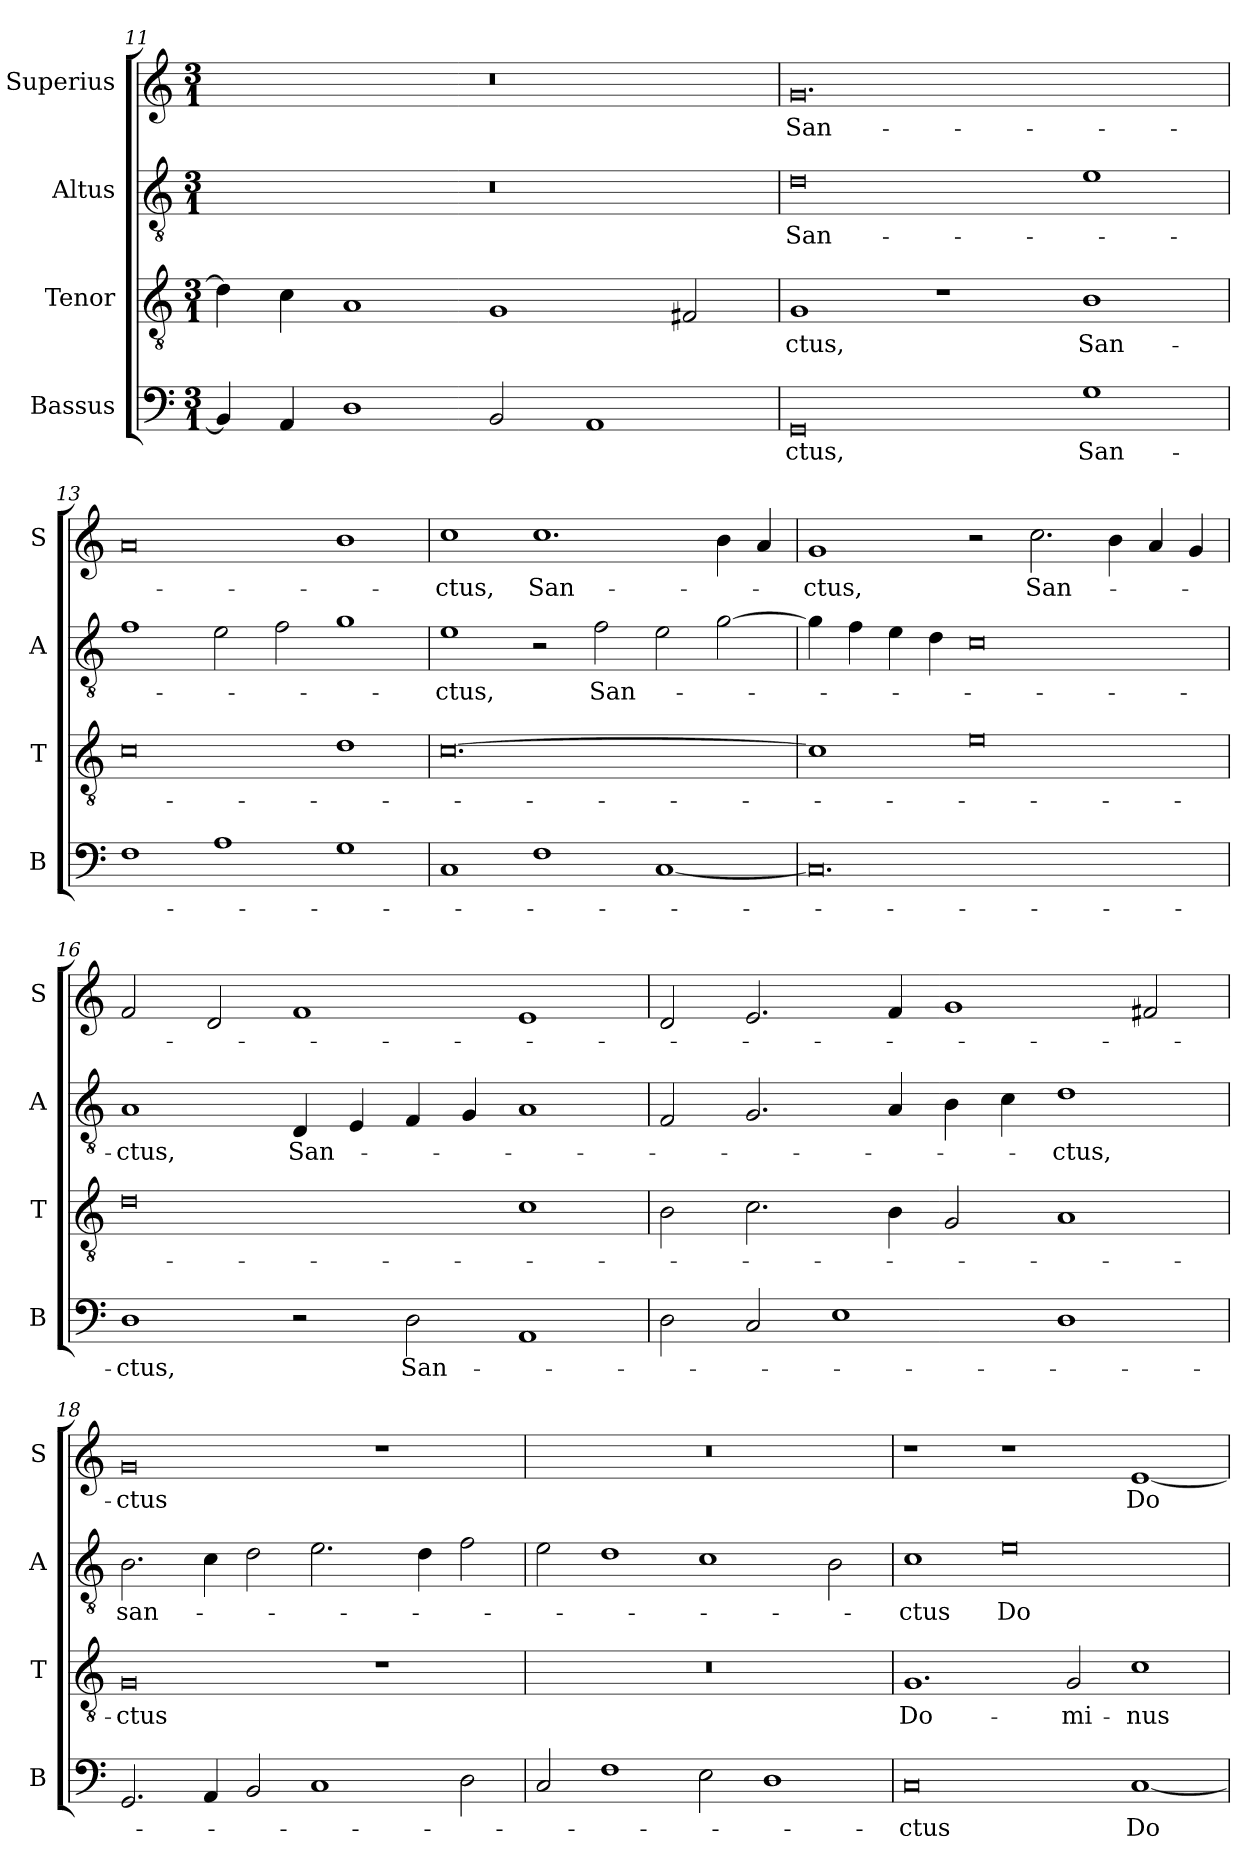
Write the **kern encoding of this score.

**kern	**text	**kern	**text	**kern	**text	**kern	**text
*part4	*part4	*part3	*part3	*part2	*part2	*part1	*part1
*staff4	*staff4	*staff3	*staff3	*staff2	*staff2	*staff1	*staff1
*I"Bassus	*	*I"Tenor	*	*I"Altus	*	*I"Superius	*
*I'B	*	*I'T	*	*I'A	*	*I'S	*
*clefF4	*	*clefGv2	*	*clefGv2	*	*clefG2	*
*k[]	*	*k[]	*	*k[]	*	*k[]	*
*M3/1	*	*M3/1	*	*M3/1	*	*M3/1	*
=11	=11	=11	=11	=11	=11	=11	=11
4BB]	.	4d]	.	0.r	.	0.r	.
4AA	.	4c	.	.	.	.	.
1D	.	1A	.	.	.	.	.
2BB	.	1G	.	.	.	.	.
1AA	.	.	.	.	.	.	.
.	.	2F#X	.	.	.	.	.
=12	=12	=12	=12	=12	=12	=12	=12
!	!LO:LY:i	!	!	!	!	!	!
0GG	-ctus,	1G	-ctus,	0d	San-	0.g	San-
.	.	1r	.	.	.	.	.
1G	San-	1B	San-	1e	.	.	.
=13	=13	=13	=13	=13	=13	=13	=13
1F	.	0c	.	1f	.	0a	.
1A	.	.	.	2e	.	.	.
.	.	.	.	2f	.	.	.
1G	.	1d	.	1g	.	1b	.
=14	=14	=14	=14	=14	=14	=14	=14
1C	.	[0.c	.	1e	-ctus,	1cc	-ctus,
!	!	!	!	!	!	!	!LO:LY:i
1F	.	.	.	2r	.	1.cc	San-
.	.	.	.	2f	San-	.	.
[1C	.	.	.	2e	.	.	.
.	.	.	.	[2g	.	4b	.
.	.	.	.	.	.	4a	.
=15	=15	=15	=15	=15	=15	=15	=15
!	!	!	!	!	!	!	!LO:LY:i
0.C]	.	1c]	.	4g]	.	1g	-ctus,
.	.	.	.	4f	.	.	.
.	.	.	.	4e	.	.	.
.	.	.	.	4d	.	.	.
.	.	0e	.	0c	.	2r	.
.	.	.	.	.	.	2.cc	San-
.	.	.	.	.	.	4b	.
.	.	.	.	.	.	4a	.
.	.	.	.	.	.	4g	.
=16	=16	=16	=16	=16	=16	=16	=16
1D	-ctus,	0d	.	1A	-ctus,	2f	.
.	.	.	.	.	.	2d	.
!	!	!	!	!	!LO:LY:i	!	!
2r	.	.	.	4D	San-	1f	.
.	.	.	.	4E	.	.	.
2D	San-	.	.	4F	.	.	.
.	.	.	.	4G	.	.	.
1AA	.	1c	.	1A	.	1e	.
=17	=17	=17	=17	=17	=17	=17	=17
2D	.	2B	.	2F	.	2d	.
2C	.	2.c	.	2.G	.	2.e	.
1E	.	.	.	.	.	.	.
.	.	4B	.	4A	.	4f	.
.	.	2G	.	4B	.	1g	.
.	.	.	.	4c	.	.	.
!	!	!	!	!	!LO:LY:i	!	!
1D	.	1A	.	1d	-ctus,	.	.
.	.	.	.	.	.	2f#X	.
=18	=18	=18	=18	=18	=18	=18	=18
!	!	!	!	!	!LO:LY:i	!	!
2.GG	.	0G	-ctus	2.B	san-	0g	-ctus
4AA	.	.	.	4c	.	.	.
2BB	.	.	.	2d	.	.	.
1C	.	.	.	2.e	.	.	.
.	.	1r	.	.	.	1r	.
.	.	.	.	4d	.	.	.
2D	.	.	.	2f	.	.	.
=19	=19	=19	=19	=19	=19	=19	=19
2C	.	0.r	.	2e	.	0.r	.
1F	.	.	.	1d	.	.	.
2E	.	.	.	1c	.	.	.
1D	.	.	.	.	.	.	.
.	.	.	.	2B	.	.	.
=20	=20	=20	=20	=20	=20	=20	=20
!	!	!	!	!	!LO:LY:i	!	!
0C	-ctus	1.G	Do-	1c	-ctus	1r	.
.	.	.	.	0e	Do-	1r	.
.	.	2G	-mi-	.	.	.	.
[1C	Do-	1c	-nus	.	.	[1e	Do-
=	=	=	=	=	=	=	=
*-	*-	*-	*-	*-	*-	*-	*-
